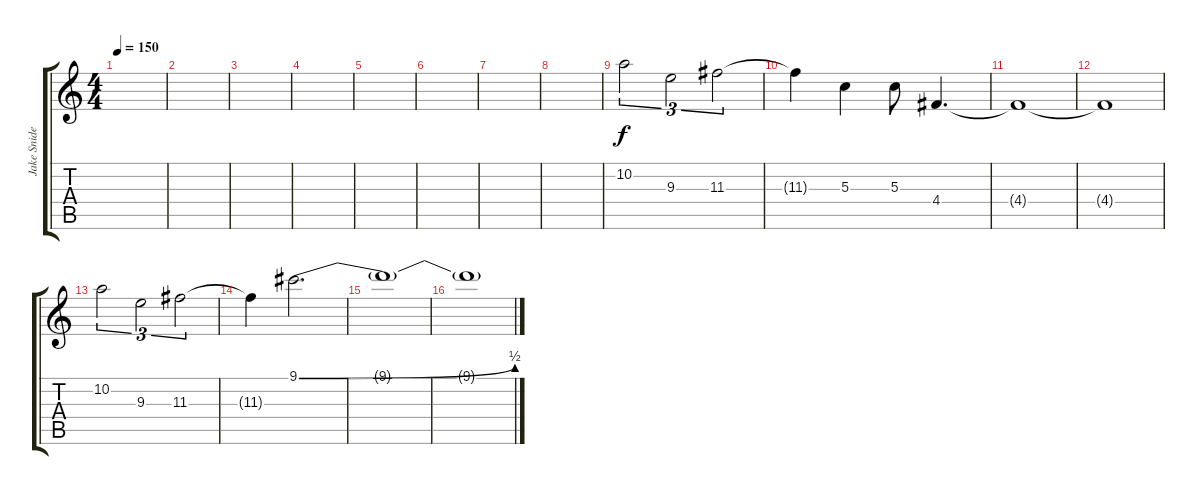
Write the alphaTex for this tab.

\track ("Jake Snider" "Jake Snide") {instrument electricguitarjazz}
\staff {score tabs}
\tuning (E4 B3 G3 D3 A2 D2) {hide}
\ts (4 4)
\tempo 150
\clef g2
\ks c
|
|
|
|
|
|
|
|
10.2.2{tu (3 2) instrument electricguitarjazz} 9.3.2{tu (3 2)} 11.3.2{tu (3 2)} |
11.3{t}.4 5.3.4 5.3.8 4.4.4{d} |
4.4{t}.1 |
4.4{t}.1 |
10.2.2{tu (3 2)} 9.3.2{tu (3 2)} 11.3.2{tu (3 2)} |
11.3{t}.4 9.1{be (bend 0 0 60 2)}.2{d} |
9.1{t}.1 |
9.1{t}.1
